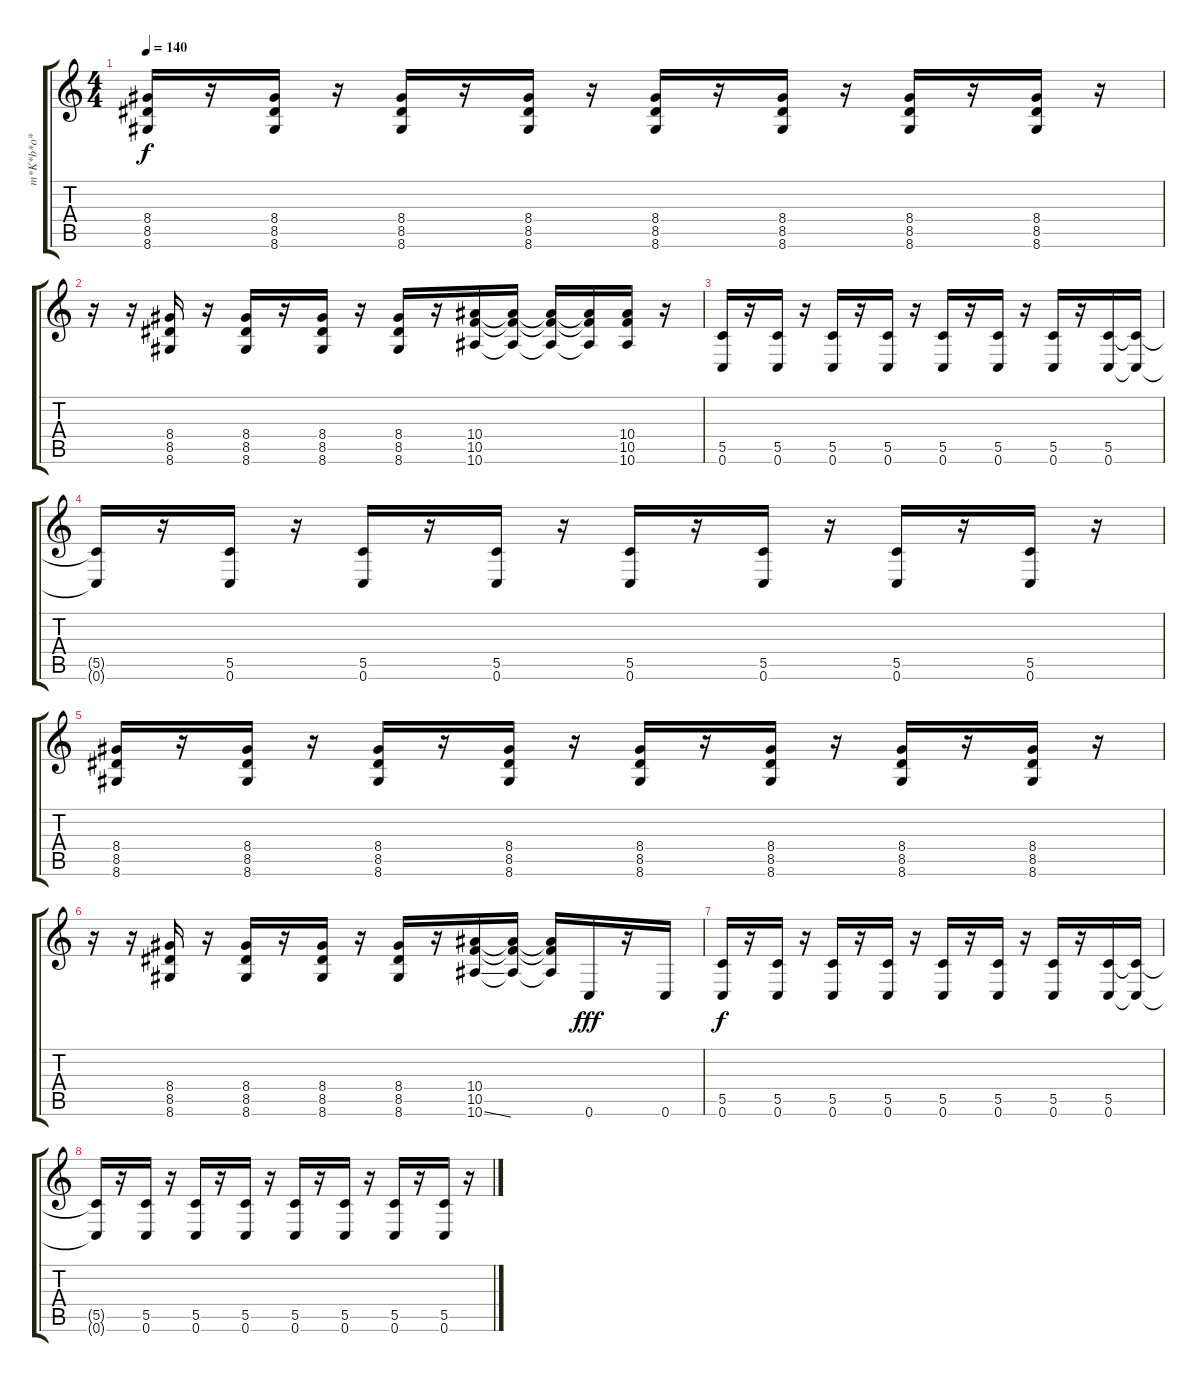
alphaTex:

\track ("m*K*b*o*" "m*K*b*o*") {instrument distortionguitar}
\staff {score tabs}
\tuning (D4 A3 F3 C3 G2 C2) {hide}
\ts (4 4)
\tempo 140
\clef g2
\ks c
(8.4 8.5 8.6).16{dy f} r.16 (8.4 8.5 8.6).16 r.16 (8.4 8.5 8.6).16 r.16 (8.4 8.5 8.6).16 r.16 (8.4 8.5 8.6).16 r.16 (8.4 8.5 8.6).16 r.16 (8.4 8.5 8.6).16 r.16 (8.4 8.5 8.6).16 r.16 |
r.16 r.16 (8.4 8.5 8.6).16 r.16 (8.4 8.5 8.6).16 r.16 (8.4 8.5 8.6).16 r.16 (8.4 8.5 8.6).16 r.16 (10.4 10.5 10.6).16 (10.4{t} 10.5{t} 10.6{t}).16 (10.4{t} 10.5{t} 10.6{t}).16 (10.4{t} 10.5{t} 10.6{t}).16 (10.4 10.5 10.6).16 r.16 |
(5.5 0.6).16 r.16 (5.5 0.6).16 r.16 (5.5 0.6).16 r.16 (5.5 0.6).16 r.16 (5.5 0.6).16 r.16 (5.5 0.6).16 r.16 (5.5 0.6).16 r.16 (5.5 0.6).16 (5.5{t} 0.6{t}).16 |
(5.5{t} 0.6{t}).16 r.16 (5.5 0.6).16 r.16 (5.5 0.6).16 r.16 (5.5 0.6).16 r.16 (5.5 0.6).16 r.16 (5.5 0.6).16 r.16 (5.5 0.6).16 r.16 (5.5 0.6).16 r.16 |
(8.4 8.5 8.6).16 r.16 (8.4 8.5 8.6).16 r.16 (8.4 8.5 8.6).16 r.16 (8.4 8.5 8.6).16 r.16 (8.4 8.5 8.6).16 r.16 (8.4 8.5 8.6).16 r.16 (8.4 8.5 8.6).16 r.16 (8.4 8.5 8.6).16 r.16 |
r.16 r.16 (8.4 8.5 8.6).16 r.16 (8.4 8.5 8.6).16 r.16 (8.4 8.5 8.6).16 r.16 (8.4 8.5 8.6).16 r.16 (10.4 10.5 10.6{ss}).16 (10.4{t} 10.5{t} 10.6{t}).16 (10.4{t} 10.5{t} 10.6{t}).16 0.6.16{dy fff} r.16 0.6.16 |
(5.5 0.6).16{dy f} r.16 (5.5 0.6).16 r.16 (5.5 0.6).16 r.16 (5.5 0.6).16 r.16 (5.5 0.6).16 r.16 (5.5 0.6).16 r.16 (5.5 0.6).16 r.16 (5.5 0.6).16 (5.5{t} 0.6{t}).16 |
(5.5{t} 0.6{t}).16 r.16 (5.5 0.6).16 r.16 (5.5 0.6).16 r.16 (5.5 0.6).16 r.16 (5.5 0.6).16 r.16 (5.5 0.6).16 r.16 (5.5 0.6).16 r.16 (5.5 0.6).16 r.16
